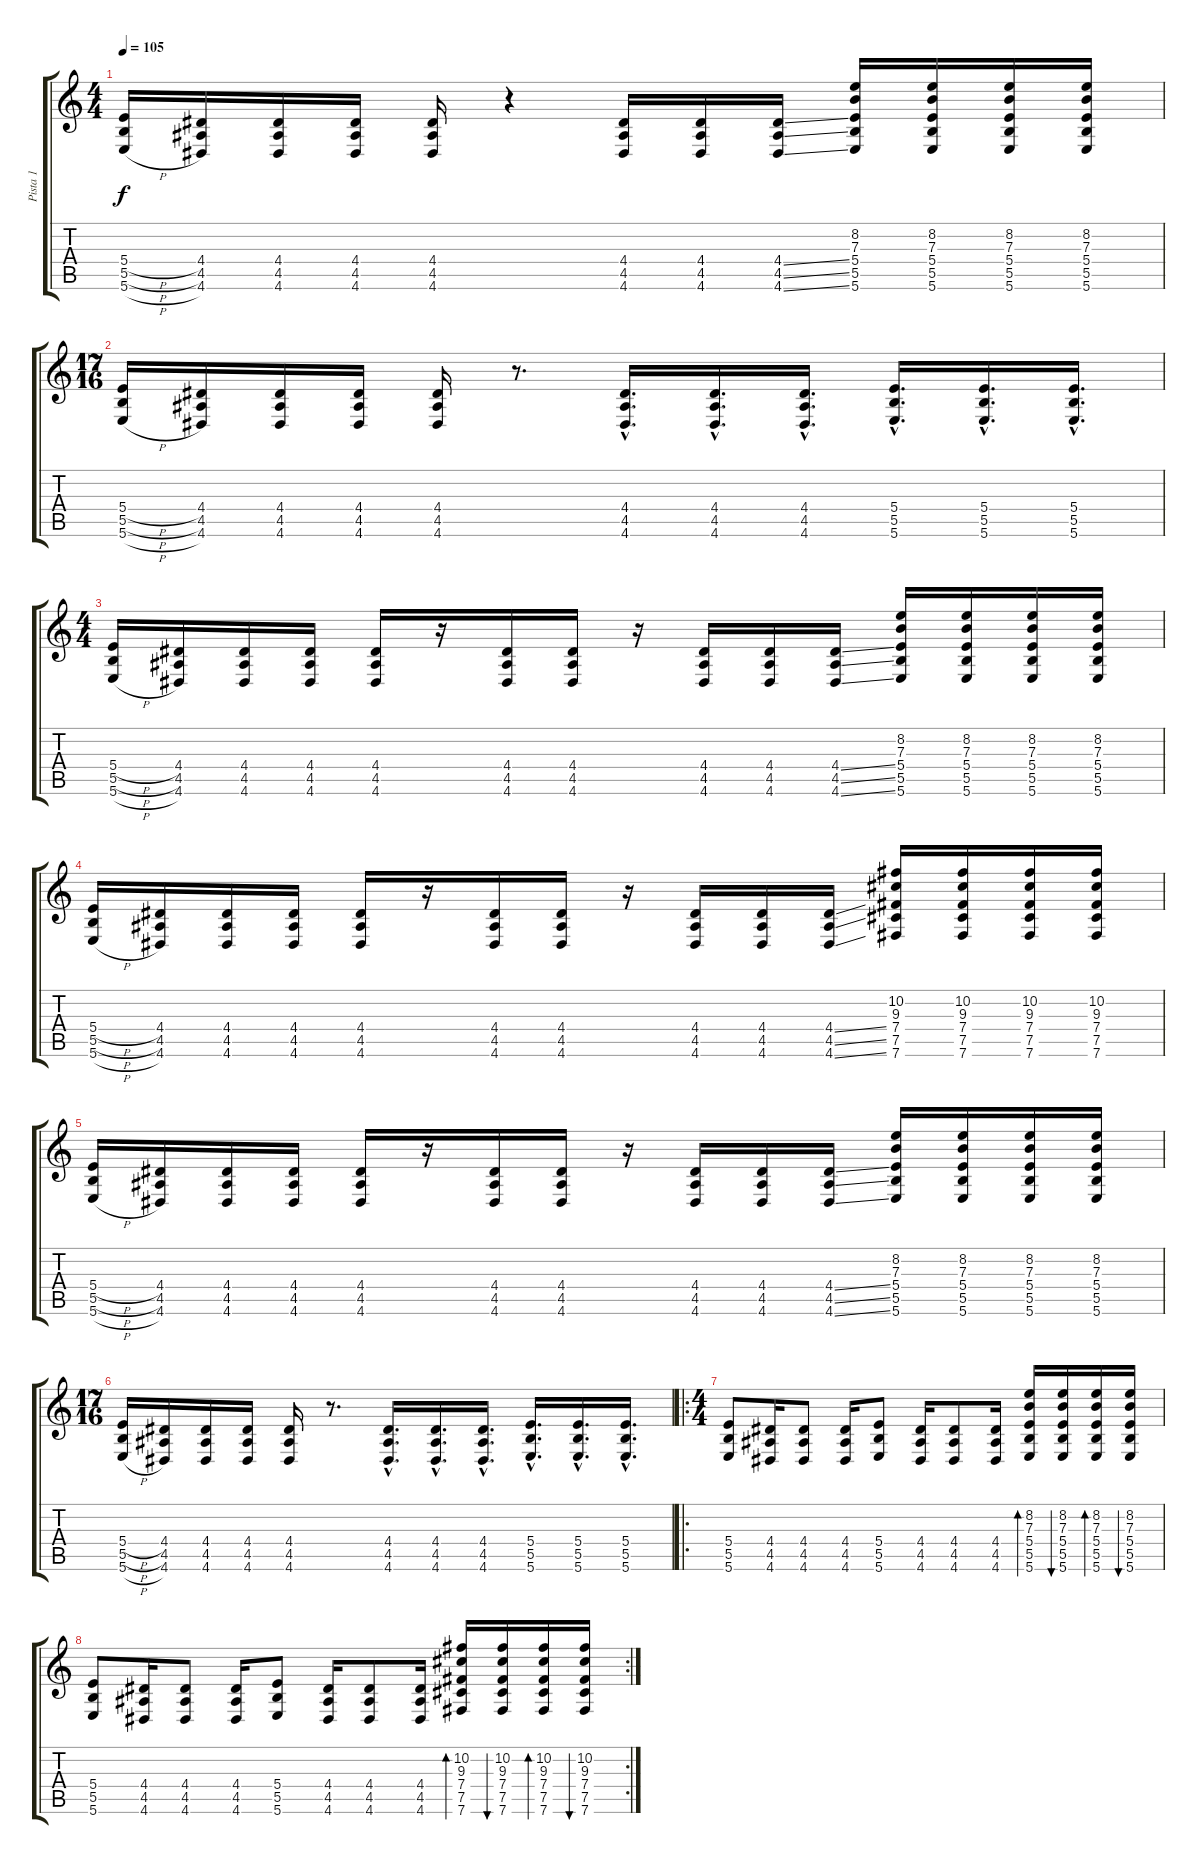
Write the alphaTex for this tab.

\track ("Pista 1" "Pista 1") {instrument distortionguitar}
\staff {score tabs}
\tuning (Db4 Ab3 E3 B2 Gb2 B1) {hide}
\ts (4 4)
\tempo 105
\clef g2
\ks c
(5.4{h} 5.5{h} 5.6{h}).16{dy f volume 13} (4.4 4.5 4.6).16 (4.4 4.5 4.6).16 (4.4 4.5 4.6).16 (4.4 4.5 4.6).16 r.4 (4.4 4.5 4.6).16 (4.4 4.5 4.6).16 (4.4{ss} 4.5{ss} 4.6{ss}).16 (8.2 7.3 5.4 5.5 5.6).16 (8.2 7.3 5.4 5.5 5.6).16 (8.2 7.3 5.4 5.5 5.6).16 (8.2 7.3 5.4 5.5 5.6).16 |
\ts (17 16)
(5.4{h} 5.5{h} 5.6{h}).16{volume 13} (4.4 4.5 4.6).16 (4.4 4.5 4.6).16 (4.4 4.5 4.6).16 (4.4 4.5 4.6).16 r.8{d} (4.4{hac} 4.5{hac} 4.6{hac}).16{d} (4.4{hac} 4.5{hac} 4.6{hac}).16{d} (4.4{hac} 4.5{hac} 4.6{hac}).16{d} (5.4{hac} 5.5{hac} 5.6{hac}).16{d} (5.4{hac} 5.5{hac} 5.6{hac}).16{d} (5.4{hac} 5.5{hac} 5.6{hac}).16{d} |
\ts (4 4)
(5.4{h} 5.5{h} 5.6{h}).16{volume 13} (4.4 4.5 4.6).16 (4.4 4.5 4.6).16 (4.4 4.5 4.6).16 (4.4 4.5 4.6).16 r.16 (4.4 4.5 4.6).16 (4.4 4.5 4.6).16 r.16 (4.4 4.5 4.6).16 (4.4 4.5 4.6).16 (4.4{ss} 4.5{ss} 4.6{ss}).16 (8.2 7.3 5.4 5.5 5.6).16 (8.2 7.3 5.4 5.5 5.6).16 (8.2 7.3 5.4 5.5 5.6).16 (8.2 7.3 5.4 5.5 5.6).16 |
(5.4{h} 5.5{h} 5.6{h}).16{volume 13} (4.4 4.5 4.6).16 (4.4 4.5 4.6).16 (4.4 4.5 4.6).16 (4.4 4.5 4.6).16 r.16 (4.4 4.5 4.6).16 (4.4 4.5 4.6).16 r.16 (4.4 4.5 4.6).16 (4.4 4.5 4.6).16 (4.4{ss} 4.5{ss} 4.6{ss}).16 (10.2 9.3 7.4 7.5 7.6).16 (10.2 9.3 7.4 7.5 7.6).16 (10.2 9.3 7.4 7.5 7.6).16 (10.2 9.3 7.4 7.5 7.6).16 |
(5.4{h} 5.5{h} 5.6{h}).16{volume 13} (4.4 4.5 4.6).16 (4.4 4.5 4.6).16 (4.4 4.5 4.6).16 (4.4 4.5 4.6).16 r.16 (4.4 4.5 4.6).16 (4.4 4.5 4.6).16 r.16 (4.4 4.5 4.6).16 (4.4 4.5 4.6).16 (4.4{ss} 4.5{ss} 4.6{ss}).16 (8.2 7.3 5.4 5.5 5.6).16 (8.2 7.3 5.4 5.5 5.6).16 (8.2 7.3 5.4 5.5 5.6).16 (8.2 7.3 5.4 5.5 5.6).16 |
\ts (17 16)
(5.4{h} 5.5{h} 5.6{h}).16{volume 13} (4.4 4.5 4.6).16 (4.4 4.5 4.6).16 (4.4 4.5 4.6).16 (4.4 4.5 4.6).16 r.8{d} (4.4{hac} 4.5{hac} 4.6{hac}).16{d} (4.4{hac} 4.5{hac} 4.6{hac}).16{d} (4.4{hac} 4.5{hac} 4.6{hac}).16{d} (5.4{hac} 5.5{hac} 5.6{hac}).16{d} (5.4{hac} 5.5{hac} 5.6{hac}).16{d} (5.4{hac} 5.5{hac} 5.6{hac}).16{d} |
\ro
\ts (4 4)
(5.4 5.5 5.6).8{volume 13 instrument electricguitarmuted} (4.4 4.5 4.6).16 (4.4 4.5 4.6).8 (4.4 4.5 4.6).16 (5.4 5.5 5.6).8 (4.4 4.5 4.6).16 (4.4 4.5 4.6).8 (4.4 4.5 4.6).16 (8.2 7.3 5.4 5.5 5.6).16{bd 60 instrument distortionguitar} (8.2 7.3 5.4 5.5 5.6).16{bu 60} (8.2 7.3 5.4 5.5 5.6).16{bd 60} (8.2 7.3 5.4 5.5 5.6).16{bu 60} |
\rc 2
(5.4 5.5 5.6).8{instrument electricguitarmuted} (4.4 4.5 4.6).16 (4.4 4.5 4.6).8 (4.4 4.5 4.6).16 (5.4 5.5 5.6).8 (4.4 4.5 4.6).16 (4.4 4.5 4.6).8 (4.4 4.5 4.6).16 (10.2 9.3 7.4 7.5 7.6).16{bd 60 instrument distortionguitar} (10.2 9.3 7.4 7.5 7.6).16{bu 60} (10.2 9.3 7.4 7.5 7.6).16{bd 60} (10.2 9.3 7.4 7.5 7.6).16{bu 60}
